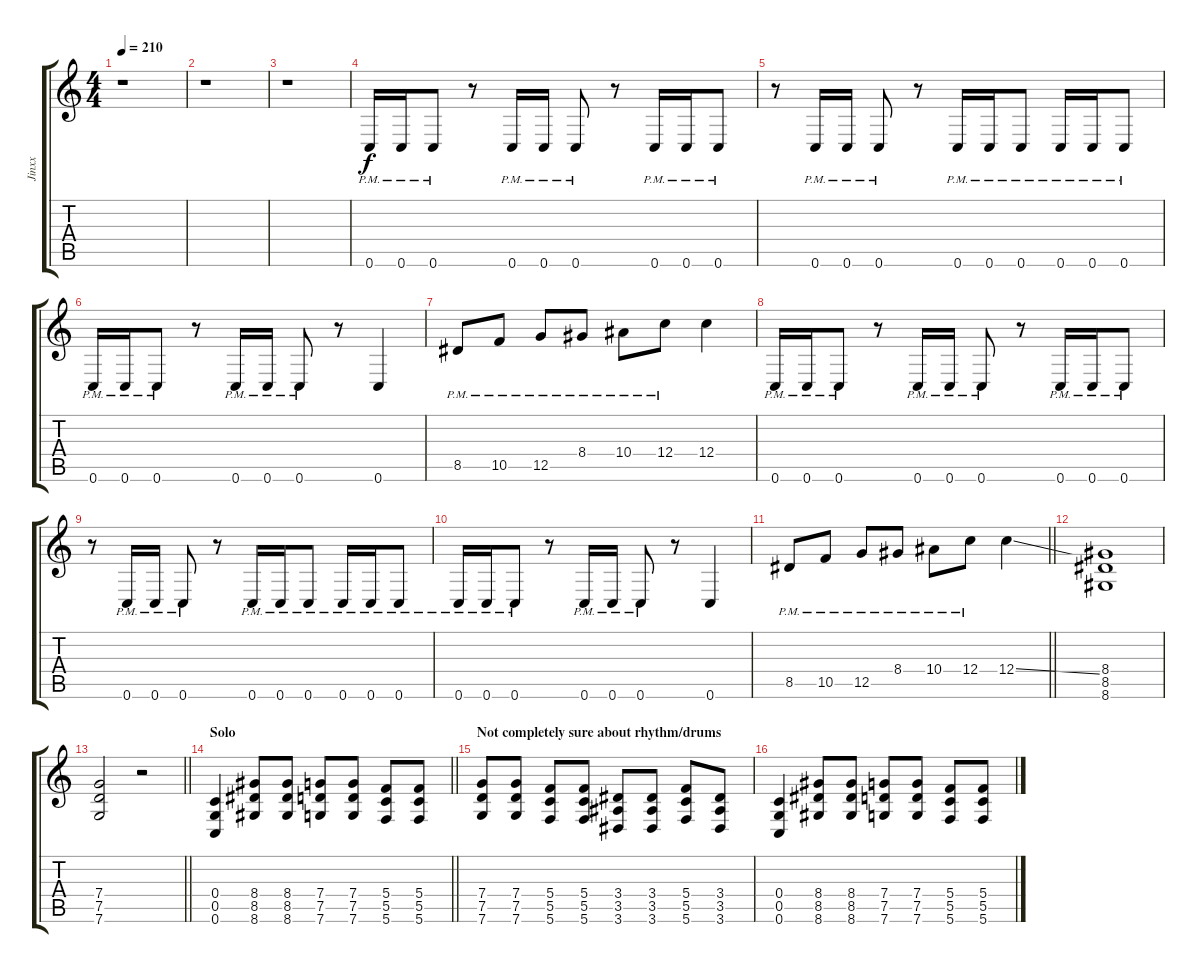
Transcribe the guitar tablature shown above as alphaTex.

\track ("Jinxx" "Jinxx") {instrument distortionguitar}
\staff {score tabs}
\tuning (D4 A3 F3 C3 G2 C2) {hide}
\ts (4 4)
\tempo 210
\clef g2
\ks c
r.1{dy f} |
r.1 |
r.1 |
0.6{pm}.16 0.6{pm}.16 0.6{pm}.8 r.8 0.6{pm}.16 0.6{pm}.16 0.6{pm}.8 r.8 0.6{pm}.16 0.6{pm}.16 0.6{pm}.8 |
r.8 0.6{pm}.16 0.6{pm}.16 0.6{pm}.8 r.8 0.6{pm}.16 0.6{pm}.16 0.6{pm}.8 0.6{pm}.16 0.6{pm}.16 0.6{pm}.8 |
0.6{pm}.16 0.6{pm}.16 0.6{pm}.8 r.8 0.6{pm}.16 0.6{pm}.16 0.6{pm}.8 r.8 0.6.4 |
8.5{pm}.8 10.5{pm}.8 12.5{pm}.8 8.4{pm}.8 10.4{pm}.8 12.4{pm}.8 12.4.4 |
0.6{pm}.16 0.6{pm}.16 0.6{pm}.8 r.8 0.6{pm}.16 0.6{pm}.16 0.6{pm}.8 r.8 0.6{pm}.16 0.6{pm}.16 0.6{pm}.8 |
r.8 0.6{pm}.16 0.6{pm}.16 0.6{pm}.8 r.8 0.6{pm}.16 0.6{pm}.16 0.6{pm}.8 0.6{pm}.16 0.6{pm}.16 0.6{pm}.8 |
0.6{pm}.16 0.6{pm}.16 0.6{pm}.8 r.8 0.6{pm}.16 0.6{pm}.16 0.6{pm}.8 r.8 0.6.4 |
\barLineRight lightlight
8.5{pm}.8 10.5{pm}.8 12.5{pm}.8 8.4{pm}.8 10.4{pm}.8 12.4{pm}.8 12.4{ss}.4 |
\section ("" "")
(8.4 8.5 8.6).1 |
\barLineRight lightlight
(7.4 7.5 7.6).2 r.2 |
\section ("" "Solo")
\barLineRight lightlight
(0.4 0.5 0.6).4 (8.4 8.5 8.6).8 (8.4 8.5 8.6).8 (7.4 7.5 7.6).8 (7.4 7.5 7.6).8 (5.4 5.5 5.6).8 (5.4 5.5 5.6).8 |
\section ("" "Not completely sure about rhythm/drums")
(7.4 7.5 7.6).8 (7.4 7.5 7.6).8 (5.4 5.5 5.6).8 (5.4 5.5 5.6).8 (3.4 3.5 3.6).8 (3.4 3.5 3.6).8 (5.4 5.5 5.6).8 (3.4 3.5 3.6).8 |
(0.4 0.5 0.6).4 (8.4 8.5 8.6).8 (8.4 8.5 8.6).8 (7.4 7.5 7.6).8 (7.4 7.5 7.6).8 (5.4 5.5 5.6).8 (5.4 5.5 5.6).8
